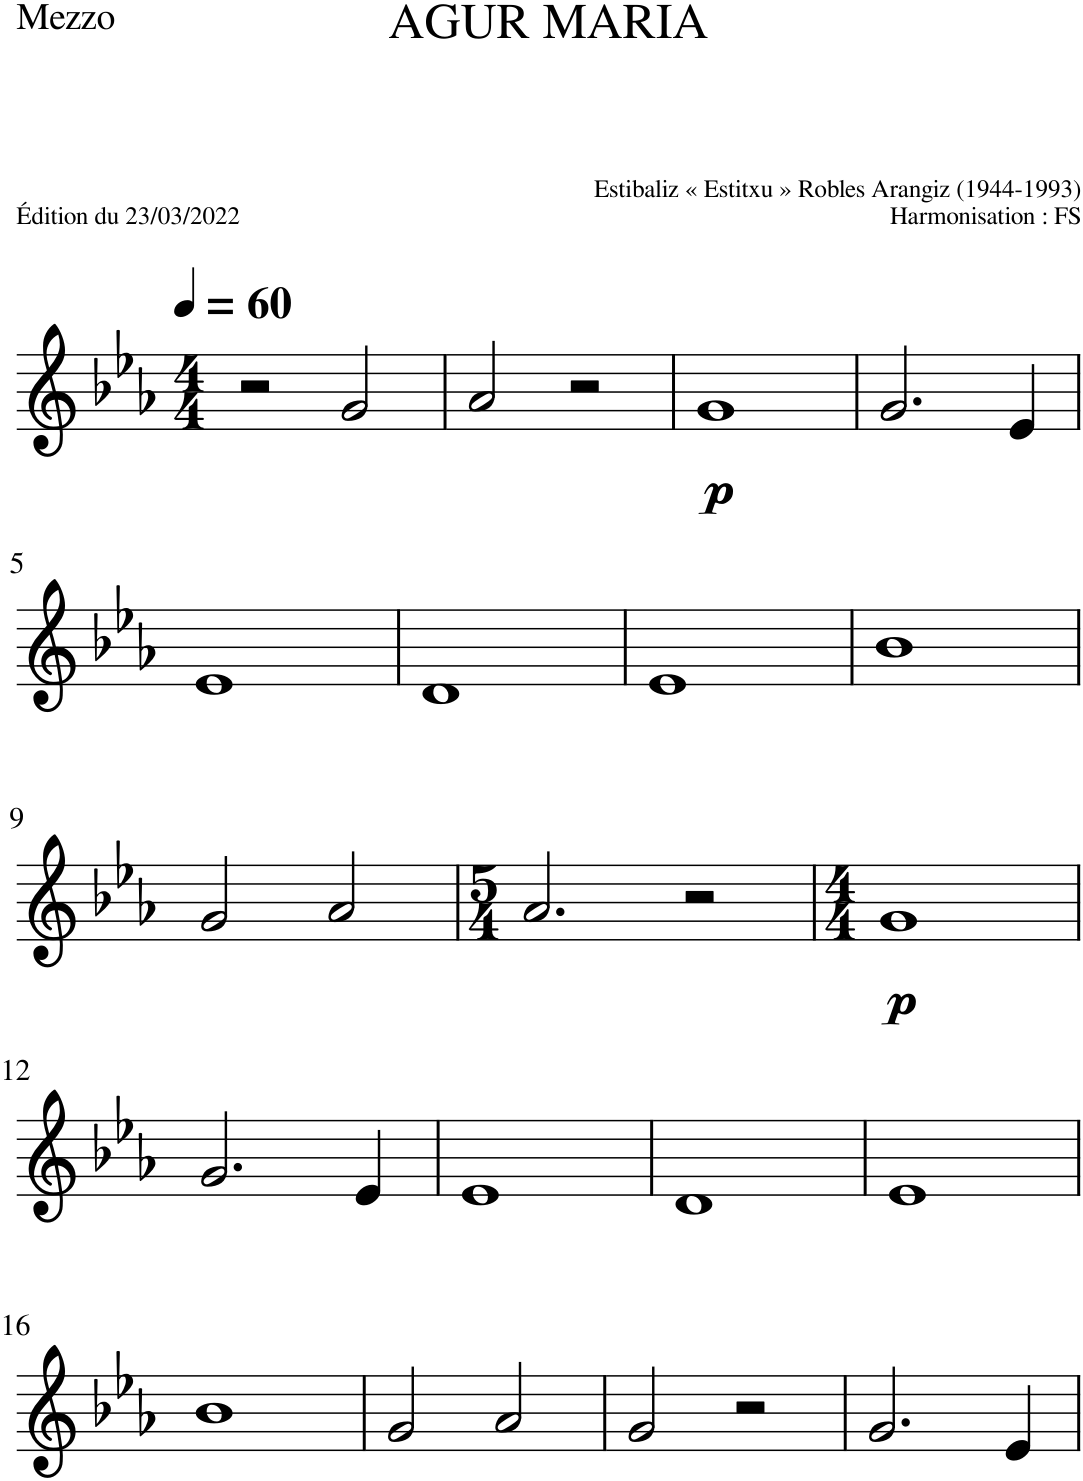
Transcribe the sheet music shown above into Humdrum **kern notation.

**kern	**dynam
*part1	*part1
*staff1	*staff1
*I"Mezzo-soprano	*
*I'Mzs.	*
*clefG2	*
*k[b-e-a-]	*
*M4/4	*
*MM60	*
=1	=1
2r	.
2g/	.
=2	=2
2a-/	.
2r	.
=3	=3
!	!LO:DY:b
1g	p
=4	=4
2.g/	.
4e-/	.
!!LO:LB:g=z
=5	=5
1e-	.
=6	=6
1d	.
=7	=7
1e-	.
=8	=8
1b-	.
!!LO:LB:g=z
=9	=9
2g/	.
2a-/	.
=10	=10
*M5/4	*
2.a-/	.
2r	.
=11	=11
*M4/4	*
!	!LO:DY:b
1g	p
!!LO:LB:g=z
=12	=12
2.g/	.
4e-/	.
=13	=13
1e-	.
=14	=14
1d	.
=15	=15
1e-	.
!!LO:LB:g=z
=16	=16
1b-	.
=17	=17
2g/	.
2a-/	.
=18	=18
2g/	.
2r	.
=19	=19
2.g/	.
4e-/	.
=	=
*-	*-
